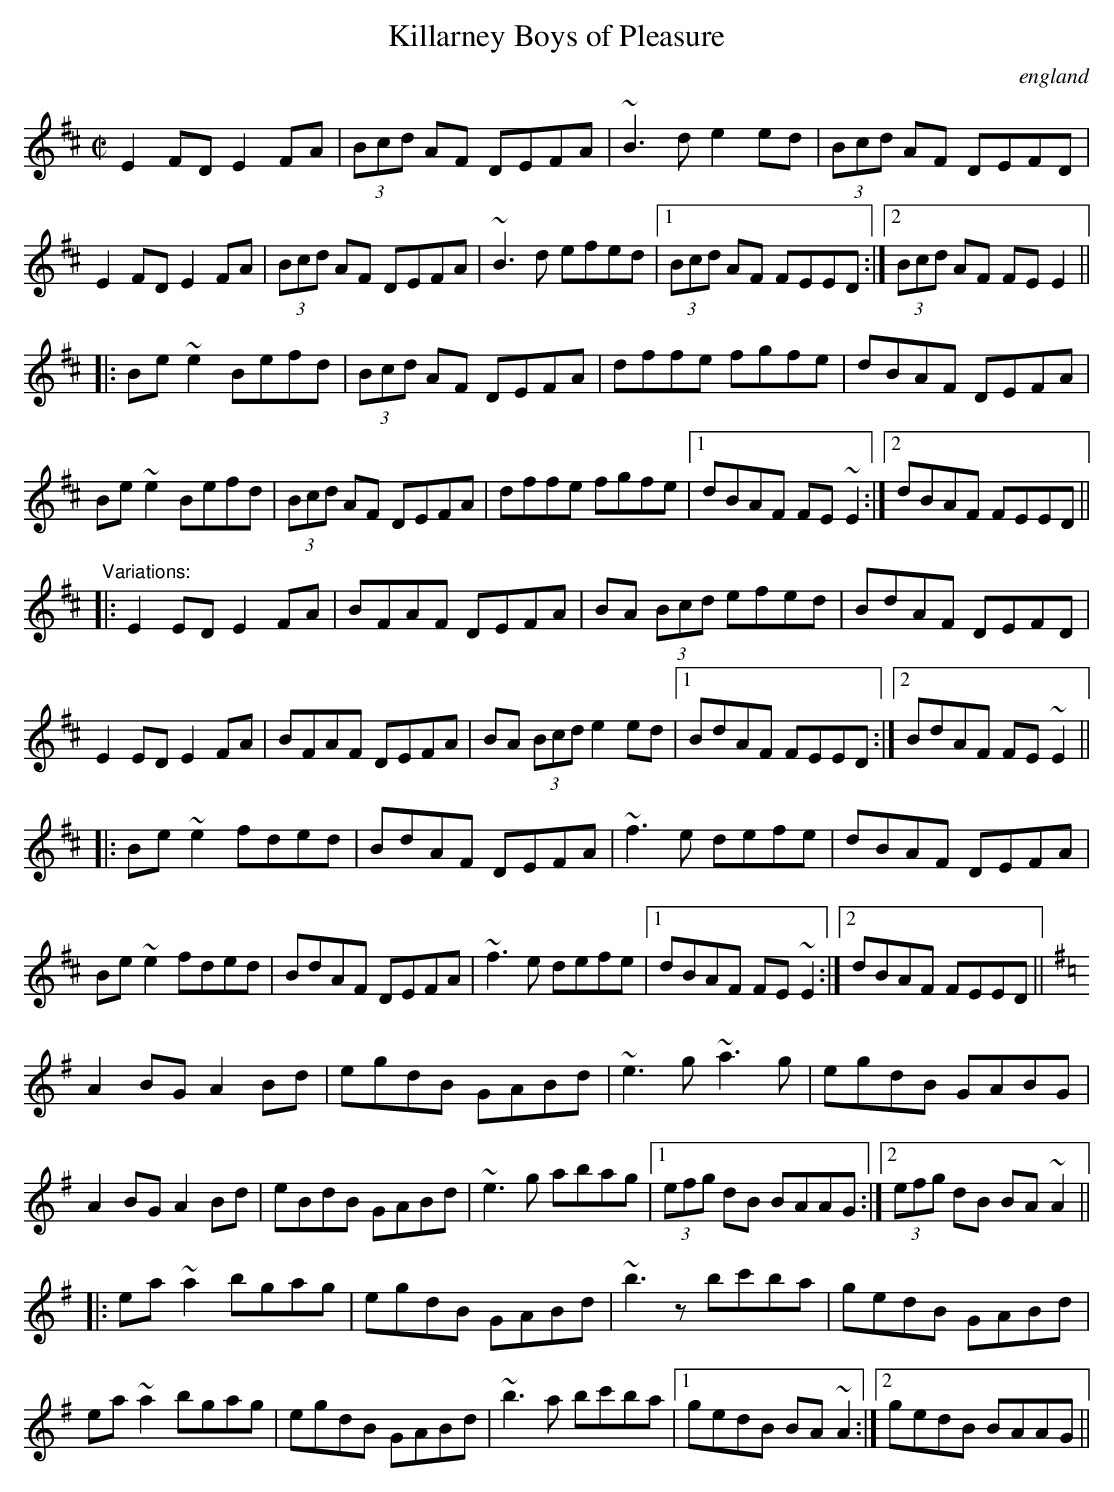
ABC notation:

X:1
T:Killarney Boys of Pleasure
O:england
M:C|
K:Edor
E2FD E2FA|(3Bcd AF DEFA|~B3d e2ed|(3Bcd AF DEFD|
E2FD E2FA|(3Bcd AF DEFA|~B3d efed|1 (3Bcd AF FEED:|2 (3Bcd AF FEE2||
|:Be~e2 Befd|(3Bcd AF DEFA|dffe fgfe|dBAF DEFA|
Be~e2 Befd|(3Bcd AF DEFA|dffe fgfe|1 dBAF FE~E2:|2 dBAF FEED||
"Variations:"
|:E2ED E2FA|BFAF DEFA|BA (3Bcd efed|BdAF DEFD|
E2ED E2FA|BFAF DEFA|BA (3Bcd e2ed|1 BdAF FEED:|2 BdAF FE~E2||
|:Be~e2 fded|BdAF DEFA|~f3e defe|dBAF DEFA|
Be~e2 fded|BdAF DEFA|~f3e defe|1 dBAF FE~E2:|2 dBAF FEED||
K:Ador
A2BG A2Bd|egdB GABd|~e3g ~a3g|egdB GABG|
A2BG A2Bd|eBdB GABd|~e3g abag|1 (3efg dB BAAG:|2 (3efg dB BA~A2||
|:ea~a2 bgag|egdB GABd|~b3z bc'ba|gedB GABd|
ea~a2 bgag|egdB GABd|~b3a bc'ba|1 gedB BA~A2:|2 gedB BAAG||
